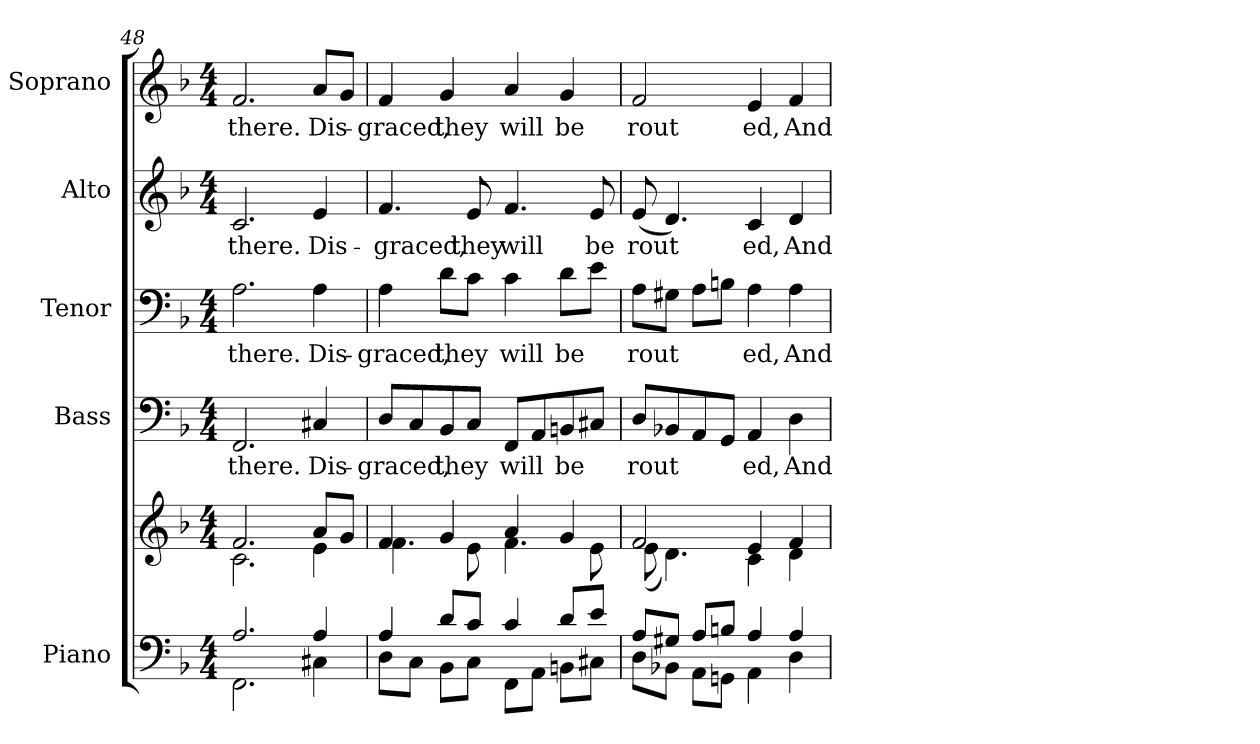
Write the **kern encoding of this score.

**kern	**kern	**kern	**text	**kern	**text	**kern	**text	**kern	**text
*part5	*part5	*part4	*part4	*part3	*part3	*part2	*part2	*part1	*part1
*staff6	*staff5	*staff4	*staff4	*staff3	*staff3	*staff2	*staff2	*staff1	*staff1
*I"Piano	*	*I"Bass	*	*I"Tenor	*	*I"Alto	*	*I"Soprano	*
*I'Pno.	*	*I'B.	*	*I'T.	*	*I'A.	*	*I'S.	*
*clefF4	*clefG2	*clefF4	*	*clefF4	*	*clefG2	*	*clefG2	*
*k[b-]	*k[b-]	*k[b-]	*	*k[b-]	*	*k[b-]	*	*k[b-]	*
*F:	*F:	*F:	*	*F:	*	*F:	*	*F:	*
*M4/4	*M4/4	*M4/4	*	*M4/4	*	*M4/4	*	*M4/4	*
=48	=48	=48	=48	=48	=48	=48	=48	=48	=48
*^	*^	*	*	*	*	*	*	*	*
!	!	!	!	!	!LO:LY:b:color=#000000	!	!	!	!	!	!
!	!	!	!	!	!	!	!LO:LY:b:color=#000000	!	!	!	!
!	!	!	!	!	!	!	!	!	!LO:LY:b:color=#000000	!	!
!	!	!	!	!	!	!	!	!	!	!	!LO:LY:b:color=#000000
2.Ai/	2.FFi\	2.fi/	2.ci\	2.FFi/	there.	2.Ai\	there.	2.ci/	there.	2.fi/	there.
!	!	!	!	!	!LO:LY:b:color=#000000	!	!	!	!	!	!
!	!	!	!	!	!	!	!LO:LY:b:color=#000000	!	!	!	!
!	!	!	!	!	!	!	!	!	!LO:LY:b:color=#000000	!	!
!	!	!	!	!	!	!	!	!	!	!	!LO:LY:b:color=#000000
4Ai/	4C#Xi\	8ai/L	4ei\	4C#Xi/	Dis-	4Ai\	Dis-	4ei/	Dis-	8ai/L	Dis-
.	.	8gi/J	.	.	.	.	.	.	.	8gi/J	.
!!LO:PB:g=z
=49	=49	=49	=49	=49	=49	=49	=49	=49	=49	=49	=49
!	!	!	!	!	!LO:LY:b:color=#000000	!	!	!	!	!	!
!	!	!	!	!	!	!	!LO:LY:b:color=#000000	!	!	!	!
!	!	!	!	!	!	!	!	!	!LO:LY:b:color=#000000	!	!
!	!	!	!	!	!	!	!	!	!	!	!LO:LY:b:color=#000000
4Ai/	8Di\L	4fi/	4.fi\	8Di/L	-graced,	4Ai\	-graced,	4.fi/	-graced,	4fi/	-graced,
.	8Ci\J	.	.	8Ci/	.	.	.	.	.	.	.
!	!	!	!	!	!LO:LY:b:color=#000000	!	!	!	!	!	!
!	!	!	!	!	!	!	!LO:LY:b:color=#000000	!	!	!	!
!	!	!	!	!	!	!	!	!	!	!	!LO:LY:b:color=#000000
8di/L	8BB-i\L	4gi/	.	8BB-i/	they	8di\L	they	.	.	4gi/	they
!	!	!	!	!	!	!	!	!	!LO:LY:b:color=#000000	!	!
8ci/J	8Ci\J	.	8ei\	8Ci/J	.	8ci\J	.	8ei/	they	.	.
!	!	!	!	!	!LO:LY:b:color=#000000	!	!	!	!	!	!
!	!	!	!	!	!	!	!LO:LY:b:color=#000000	!	!	!	!
!	!	!	!	!	!	!	!	!	!LO:LY:b:color=#000000	!	!
!	!	!	!	!	!	!	!	!	!	!	!LO:LY:b:color=#000000
4ci/	8FFi\L	4ai/	4.fi\	8FFi/L	will	4ci\	will	4.fi/	will	4ai/	will
.	8AAi\J	.	.	8AAi/	.	.	.	.	.	.	.
!	!	!	!	!	!LO:LY:b:color=#000000	!	!	!	!	!	!
!	!	!	!	!	!	!	!LO:LY:b:color=#000000	!	!	!	!
!	!	!	!	!	!	!	!	!	!	!	!LO:LY:b:color=#000000
8di/L	8BBni\L	4gi/	.	8BBni/	be	8di\L	be	.	.	4gi/	be
!	!	!	!	!	!	!	!	!	!LO:LY:b:color=#000000	!	!
8ei/J	8C#Xi\J	.	8ei\	8C#Xi/J	.	8ei\J	.	8ei/	be	.	.
=50	=50	=50	=50	=50	=50	=50	=50	=50	=50	=50	=50
!	!	!	!	!	!LO:LY:b:color=#000000	!	!	!	!	!	!
!	!	!	!	!	!	!	!LO:LY:b:color=#000000	!	!	!	!
!	!	!	!	!	!	!	!	!	!LO:LY:b:color=#000000	!	!
!	!	!	!	!	!	!	!	!	!	!	!LO:LY:b:color=#000000
8Ai/L	8Di\L	2fi/	(8ei\	8Di/L	rout	8Ai\L	rout	(8ei/	rout	2fi/	rout
8G#Xi/J	8BB-Xi\J	.	4.di\)	8BB-Xi/	.	8G#Xi\J	.	4.di/)	.	.	.
8Ai/L	8AAi\L	.	.	8AAi/	.	8Ai\L	.	.	.	.	.
8Bni/J	8GGni\J	.	.	8GGi/J	.	8Bni\J	.	.	.	.	.
!	!	!	!	!	!LO:LY:b:color=#000000	!	!	!	!	!	!
!	!	!	!	!	!	!	!LO:LY:b:color=#000000	!	!	!	!
!	!	!	!	!	!	!	!	!	!LO:LY:b:color=#000000	!	!
!	!	!	!	!	!	!	!	!	!	!	!LO:LY:b:color=#000000
4Ai/	4AAi\	4ei/	4ci\	4AAi/	ed,	4Ai\	ed,	4ci/	ed,	4ei/	ed,
!	!	!	!	!	!LO:LY:b:color=#000000	!	!	!	!	!	!
!	!	!	!	!	!	!	!LO:LY:b:color=#000000	!	!	!	!
!	!	!	!	!	!	!	!	!	!LO:LY:b:color=#000000	!	!
!	!	!	!	!	!	!	!	!	!	!	!LO:LY:b:color=#000000
4Ai/	4Di\	4fi/	4di\	4Di\	And	4Ai\	And	4di/	And	4fi/	And
*v	*v	*	*	*	*	*	*	*	*	*	*
*	*v	*v	*	*	*	*	*	*	*	*
=	=	=	=	=	=	=	=	=	=
*-	*-	*-	*-	*-	*-	*-	*-	*-	*-
